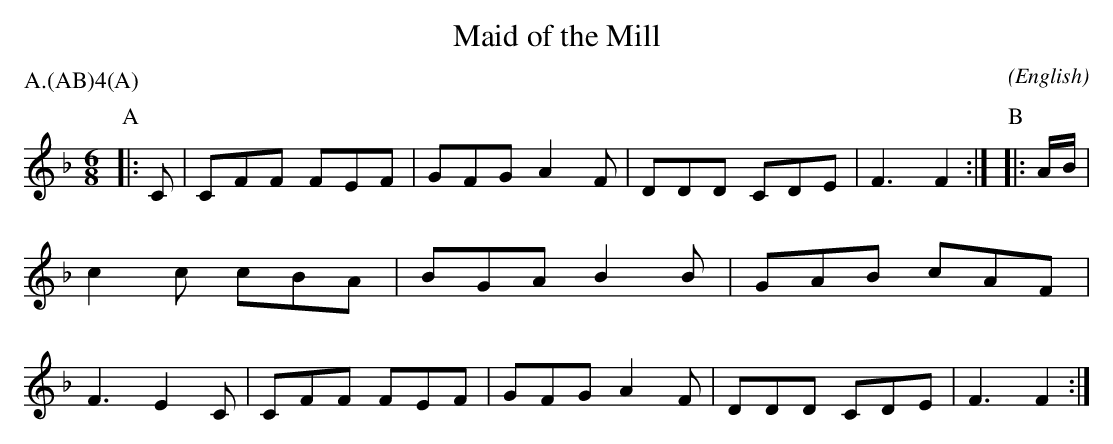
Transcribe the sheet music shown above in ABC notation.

X:1
T:Maid of the Mill
M:6/8
C:
O:English
P:A.(AB)4(A)
K:F
P:A
|: C      | CFF  FEF  | GFG A2 F | DDD CDE | F3  F2 :|\
P:B
|: A/2B/2 | c2 c cBA  | BGA B2 B | GAB cAF | F3  E2 \
   C      | CFF  FEF  | GFG A2 F | DDD CDE | F3  F2 :|
